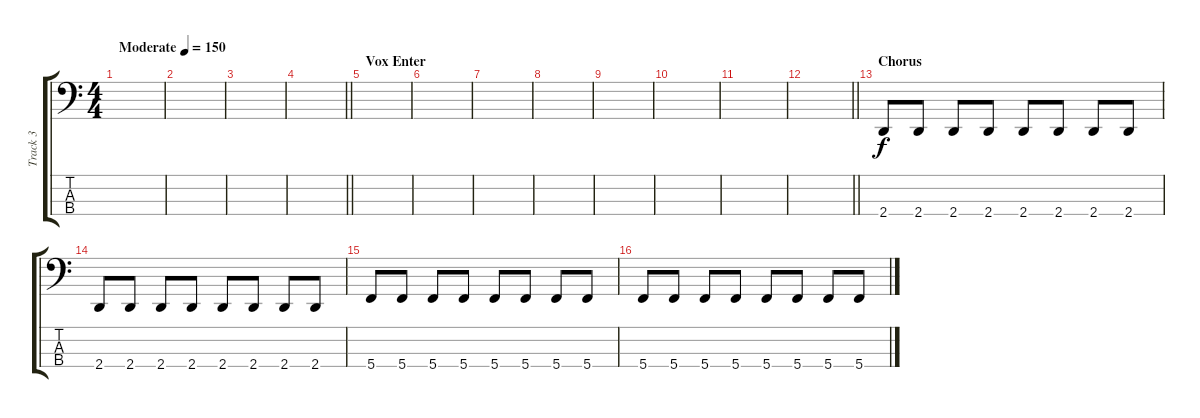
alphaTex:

\track ("Track 3" "Track 3") {instrument electricbassfinger}
\staff {score tabs}
\tuning (F2 C2 G1 C1) {hide}
\ts (4 4)
\tempo (150 "Moderate")
\clef f4
\ks c
|
|
|
\barLineRight lightlight
|
\section ("" "Vox Enter")
|
|
|
|
|
|
|
\barLineRight lightlight
|
\section ("" "Chorus")
2.4.8 2.4.8 2.4.8 2.4.8 2.4.8 2.4.8 2.4.8 2.4.8 |
2.4.8 2.4.8 2.4.8 2.4.8 2.4.8 2.4.8 2.4.8 2.4.8 |
5.4.8 5.4.8 5.4.8 5.4.8 5.4.8 5.4.8 5.4.8 5.4.8 |
5.4.8 5.4.8 5.4.8 5.4.8 5.4.8 5.4.8 5.4.8 5.4.8
